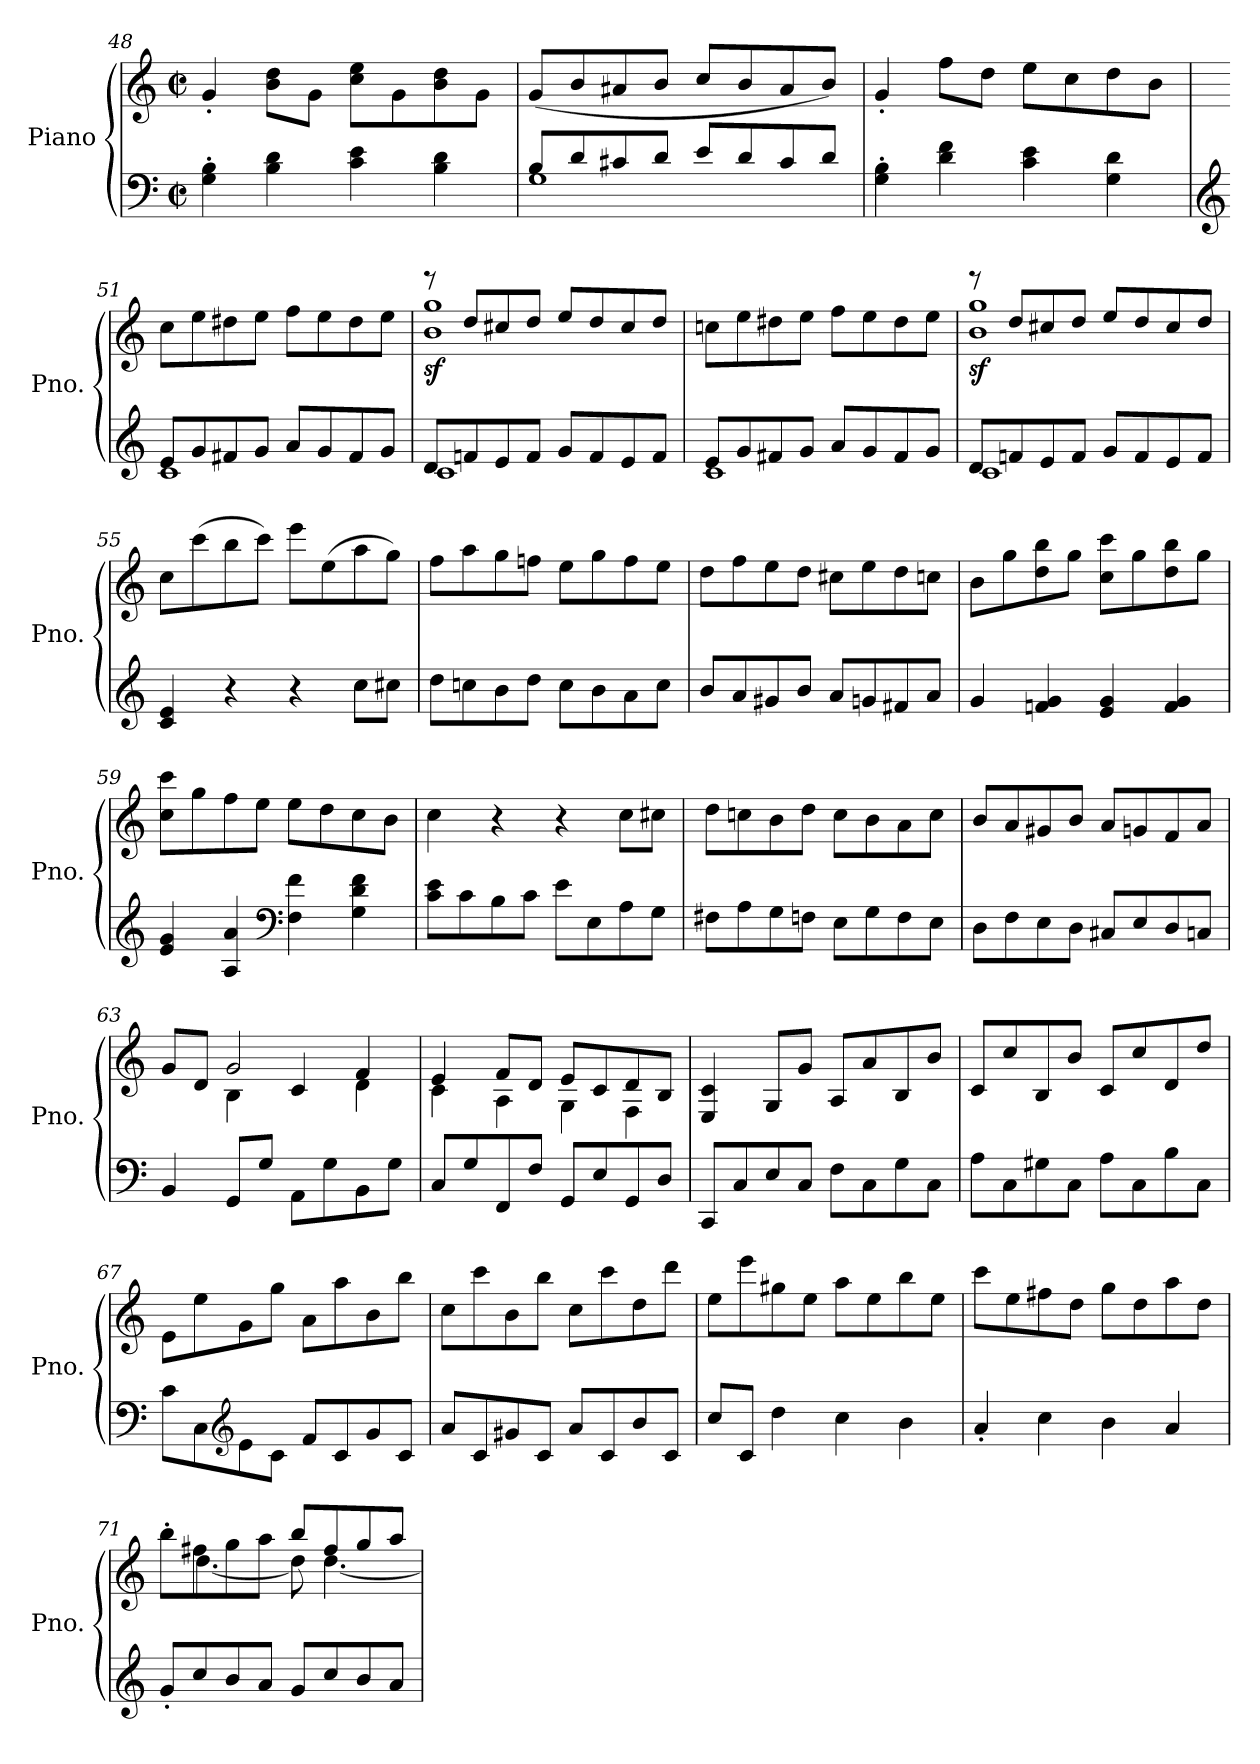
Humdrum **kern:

**kern	**kern	**dynam
*part1	*part1	*part1
*staff2	*staff1	*staff1/2
*I"Piano	*	*
*I'Pno.	*	*
*clefF4	*clefG2	*
*k[]	*k[]	*
*C:	*C:	*
*M2/2	*M2/2	*
*met(c|)	*met(c|)	*
=48	=48	=48
4G\' 4B\'	4g'/	.
4B\ 4d\	8b\ 8dd\L	.
.	8g\J	.
4c\ 4e\	8cc\ 8ee\L	.
.	8g\	.
4B\ 4d\	8b\ 8dd\	.
.	8g\J	.
=49	=49	=49
*^	*	*
8B/L	1G	(8g/L	.
8d/	.	8b/	.
8c#X/	.	8a#X/	.
8d/J	.	8b/J	.
8e/L	.	8cc/L	.
8d/	.	8b/	.
8c#/	.	8a#/	.
8d/J	.	8b/J)	.
*v	*v	*	*
=50	=50	=50
4G\' 4B\'	4g'/	.
4d\ 4f\	8ff\L	.
.	8dd\J	.
4c\ 4e\	8ee\L	.
.	8cc\	.
4G\ 4d\	8dd\	.
.	8b\J	.
!!LO:LB:g=z
=51	=51	=51
*clefG2	*	*
*^	*	*
8e/L	1c	8cc\L	.
8g/	.	8ee\	.
8f#X/	.	8dd#X\	.
8g/J	.	8ee\J	.
8a/L	.	8ff\L	.
8g/	.	8ee\	.
8f#/	.	8dd#\	.
8g/J	.	8ee\J	.
=52	=52	=52	=52
*	*	*^	*
!	!	!	!	!LO:DY:b
8d/L	1c	8r	1b 1gg	sf
8fn/	.	8dd/L	.	.
8e/	.	8cc#X/	.	.
8f/J	.	8dd/J	.	.
8g/L	.	8ee/L	.	.
8f/	.	8dd/	.	.
8e/	.	8cc#/	.	.
8f/J	.	8dd/J	.	.
*	*	*v	*v	*
=53	=53	=53	=53
8e/L	1c	8ccn\L	.
8g/	.	8ee\	.
8f#X/	.	8dd#X\	.
8g/J	.	8ee\J	.
8a/L	.	8ff\L	.
8g/	.	8ee\	.
8f#/	.	8dd#\	.
8g/J	.	8ee\J	.
=54	=54	=54	=54
*	*	*^	*
!	!	!	!	!LO:DY:b
8d/L	1c	8r	1b 1gg	sf
8fn/	.	8dd/L	.	.
8e/	.	8cc#X/	.	.
8f/J	.	8dd/J	.	.
8g/L	.	8ee/L	.	.
8f/	.	8dd/	.	.
8e/	.	8cc#/	.	.
8f/J	.	8dd/J	.	.
*v	*v	*	*	*
*	*v	*v	*
!!LO:LB:g=z
=55	=55	=55
4c/ 4e/	8cc\L	.
.	(8ccc\	.
4r	8bb\	.
.	8ccc\J)	.
4r	8eee\L	.
.	(8ee\	.
8cc\L	8aa\	.
8cc#X\J	8gg\J)	.
=56	=56	=56
8dd\L	8ff\L	.
8ccn\	8aa\	.
8b\	8gg\	.
8dd\J	8ffn\J	.
8cc\L	8ee\L	.
8b\	8gg\	.
8a\	8ff\	.
8cc\J	8ee\J	.
=57	=57	=57
8b/L	8dd\L	.
8a/	8ff\	.
8g#X/	8ee\	.
8b/J	8dd\J	.
8a/L	8cc#X\L	.
8gn/	8ee\	.
8f#X/	8dd\	.
8a/J	8ccn\J	.
=58	=58	=58
4g/	8b\L	.
.	8gg\	.
4fn/ 4g/	8dd\ 8bb\	.
.	8gg\J	.
4e/ 4g/	8cc\ 8ccc\L	.
.	8gg\	.
4f/ 4g/	8dd\ 8bb\	.
.	8gg\J	.
!!LO:LB:g=z
=59	=59	=59
4e/ 4g/	8cc\ 8ccc\L	.
.	8gg\	.
4A/ 4a/	8ff\	.
.	8ee\J	.
*clefF4	*	*
4F\ 4f\	8ee\L	.
.	8dd\	.
4G\ 4d\ 4f\	8cc\	.
.	8b\J	.
=60	=60	=60
8c\ 8e\L	4cc\	.
8c\	.	.
8B\	4r	.
8c\J	.	.
8e\L	4r	.
8E\	.	.
8A\	8cc\L	.
8G\J	8cc#X\J	.
=61	=61	=61
8F#X\L	8dd\L	.
8A\	8ccn\	.
8G\	8b\	.
8Fn\J	8dd\J	.
8E\L	8cc\L	.
8G\	8b\	.
8F\	8a\	.
8E\J	8cc\J	.
=62	=62	=62
8D\L	8b/L	.
8F\	8a/	.
8E\	8g#X/	.
8D\J	8b/J	.
8C#X/L	8a/L	.
8E/	8gn/	.
8D/	8f/	.
8Cn/J	8a/J	.
!!LO:LB:g=z
=63	=63	=63
*	*^	*
4BB/	8g/L	4ryy	.
.	8d/J	.	.
8GG/L	2g/	4B\	.
8G/J	.	.	.
8AA\L	.	4c/	.
8G\	.	.	.
8BB\	4f/	4d\	.
8G\J	.	.	.
=64	=64	=64	=64
8C/L	4e/	4c\	.
8G/	.	.	.
8FF/	8f/L	4A\	.
8F/J	8d/J	.	.
8GG/L	8e/L	4G\	.
8E/	8c/	.	.
8GG/	8d/	4F\	.
8D/J	8B/J	.	.
*	*v	*v	*
=65	=65	=65
8CC/L	4E/ 4c/	.
8C/	.	.
8E/	8G/L	.
8C/J	8g/J	.
8F\L	8A/L	.
8C\	8a/	.
8G\	8B/	.
8C\J	8b/J	.
=66	=66	=66
8A\L	8c/L	.
8C\	8cc/	.
8G#X\	8B/	.
8C\J	8b/J	.
8A\L	8c/L	.
8C\	8cc/	.
8B\	8d/	.
8C\J	8dd/J	.
!!LO:LB:g=z
=67	=67	=67
8c\L	8e\L	.
8C\	8ee\	.
*clefG2	*	*
8e\	8g\	.
8c\J	8gg\J	.
8f/L	8a\L	.
8c/	8aa\	.
8g/	8b\	.
8c/J	8bb\J	.
=68	=68	=68
8a/L	8cc\L	.
8c/	8ccc\	.
8g#X/	8b\	.
8c/J	8bb\J	.
8a/L	8cc\L	.
8c/	8ccc\	.
8b/	8dd\	.
8c/J	8ddd\J	.
=69	=69	=69
8cc/L	8ee\L	.
8c/J	8eee\	.
4dd\	8gg#X\	.
.	8ee\J	.
4cc\	8aa\L	.
.	8ee\	.
4b\	8bb\	.
.	8ee\J	.
=70	=70	=70
4a'/	8ccc\L	.
.	8ee\	.
4cc\	8ff#X\	.
.	8dd\J	.
4b\	8gg\L	.
.	8dd\	.
4a/	8aa\	.
.	8dd\J	.
!!LO:PB:g=z
=71	=71	=71
*	*^	*
8g'/L	8bb'\L	8ryy	.
8cc/	8ff#X\	[4.dd\	.
8b/	8gg\	.	.
8a/J	8aa\J	.	.
8g/L	8bb/L	8dd\]	.
8cc/	8ff#/	[4.dd\	.
8b/	8gg/	.	.
8a/J	8aa/J	.	.
*	*v	*v	*
=	=	=
*-	*-	*-
